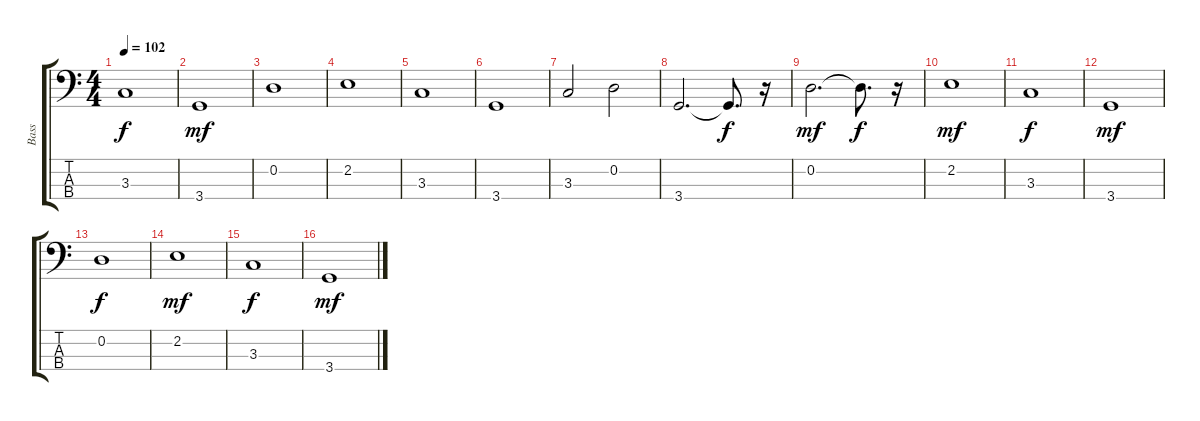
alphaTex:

\track ("Bass    " "Bass    ") {instrument acousticbass}
\staff {score tabs}
\tuning (G2 D2 A1 E1) {hide}
\ts (4 4)
\tempo 102
\clef f4
\ks c
3.3.1{dy f} |
3.4.1{dy mf} |
0.2.1 |
2.2.1 |
3.3.1 |
3.4.1 |
3.3.2 0.2.2 |
3.4.2{d} 3.4{t}.8{d dy f} r.16 |
0.2.2{d dy mf} 0.2{t}.8{d dy f} r.16 |
2.2.1{dy mf} |
3.3.1{dy f} |
3.4.1{dy mf} |
0.2.1{dy f} |
2.2.1{dy mf} |
3.3.1{dy f} |
3.4.1{dy mf}
